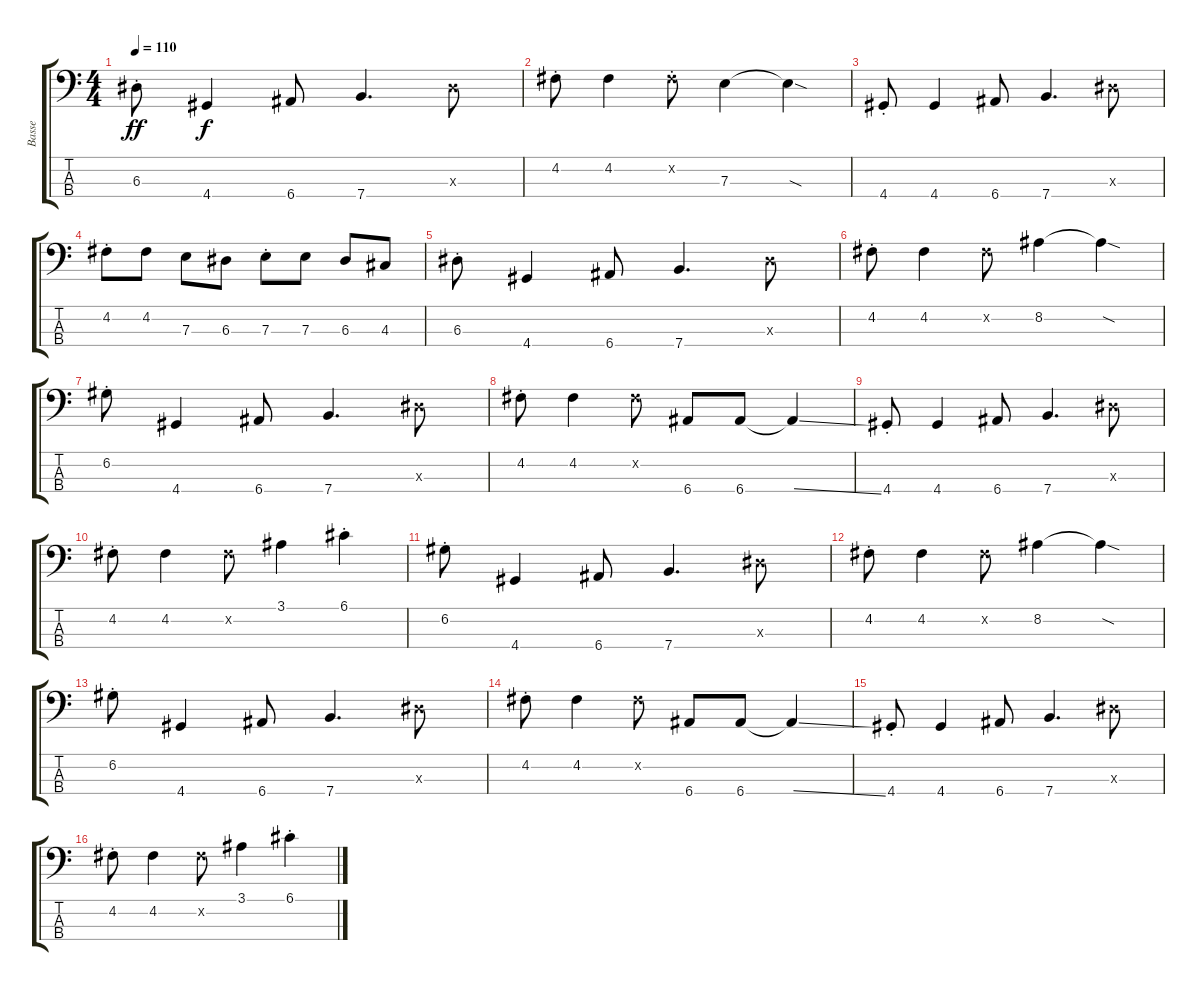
\track ("Basse" "Basse") {instrument electricbassfinger}
\staff {score tabs}
\tuning (G2 D2 A1 E1) {hide}
\ts (4 4)
\tempo 110
\clef f4
\ks c
6.3{st}.8{dy ff} 4.4.4{dy f} 6.4.8 7.4.4{d} 6.3{x}.8 |
4.2{st}.8 4.2.4 4.2{st x}.8 7.3.4 7.3{sod t}.4 |
4.4{st}.8 4.4.4 6.4.8 7.4.4{d} 6.3{x}.8 |
4.2{st}.8 4.2.8 7.3.8 6.3.8 7.3{st}.8 7.3.8 6.3.8 4.3.8 |
6.3{st}.8 4.4.4 6.4.8 7.4.4{d} 6.3{x}.8 |
4.2{st}.8 4.2.4 4.2{x}.8 8.2.4 8.2{sod t}.4 |
6.2{st}.8 4.4.4 6.4.8 7.4.4{d} 6.3{x}.8 |
4.2{st}.8 4.2.4 4.2{x}.8 6.4.8 6.4.8 6.4{ss t}.4 |
4.4{st}.8 4.4.4 6.4.8 7.4.4{d} 6.3{x}.8 |
4.2{st}.8 4.2.4 4.2{x}.8 3.1.4 6.1{st}.4 |
6.2{st}.8 4.4.4 6.4.8 7.4.4{d} 6.3{x}.8 |
4.2{st}.8 4.2.4 4.2{x}.8 8.2.4 8.2{sod t}.4 |
6.2{st}.8 4.4.4 6.4.8 7.4.4{d} 6.3{x}.8 |
4.2{st}.8 4.2.4 4.2{x}.8 6.4.8 6.4.8 6.4{ss t}.4 |
4.4{st}.8 4.4.4 6.4.8 7.4.4{d} 6.3{x}.8 |
4.2{st}.8 4.2.4 4.2{x}.8 3.1.4 6.1{st}.4
